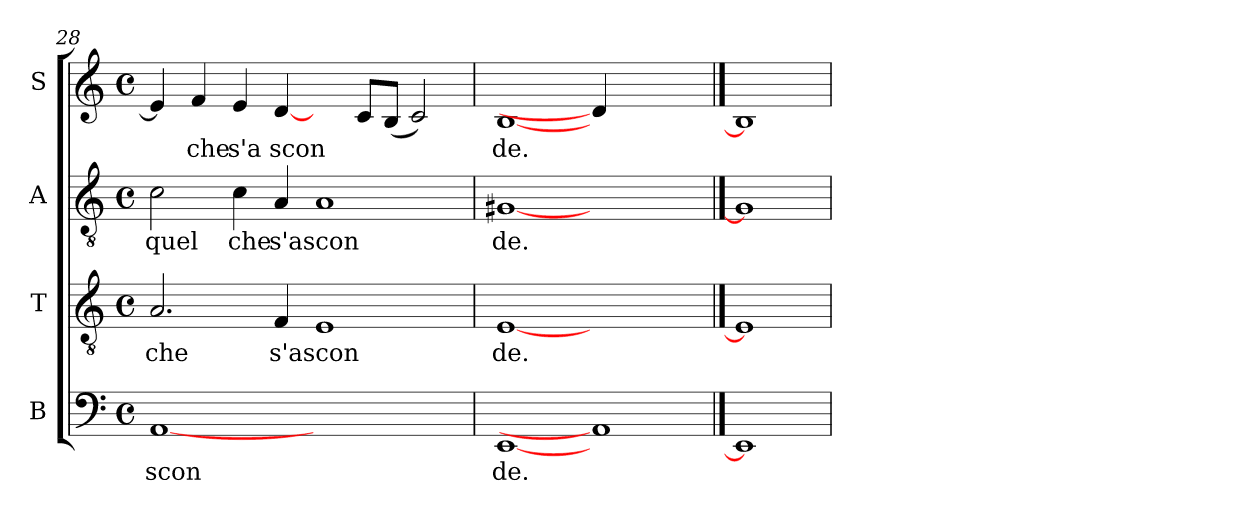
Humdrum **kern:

**kern	**text	**kern	**text	**kern	**text	**kern	**text
*part4	*part4	*part3	*part3	*part2	*part2	*part1	*part1
*staff4	*staff4	*staff3	*staff3	*staff2	*staff2	*staff1	*staff1
*I"B	*	*I"T	*	*I"A	*	*I"S	*
*clefF4	*	*clefGv2	*	*clefGv2	*	*clefG2	*
*k[]	*	*k[]	*	*k[]	*	*k[]	*
*C:	*	*C:	*	*C:	*	*C:	*
*M4/4	*	*M4/4	*	*M4/4	*	*M4/4	*
*met(c)	*	*met(c)	*	*met(c)	*	*met(c)	*
=28	=28	=28	=28	=28	=28	=28	=28
!	!LO:LY:b:cj	!	!LO:LY:b:cj	!	!LO:LY:b:cj	!	!LO:LY:b:cj
[1AA	scon	2.A/	che	2c\	quel	4e/]	.
!	!	!	!	!	!	!	!LO:LY:b:cj
.	.	.	.	.	.	4f/	che
!	!	!	!	!	!LO:LY:b:cj	!	!LO:LY:b:cj
.	.	.	.	4c\	che	4e/	s'a
!	!	!	!LO:LY:b:cj	!	!LO:LY:b:cj	!	!LO:LY:b:cj
.	.	4F/	s'ascon-	4A/	s'ascon-	[4d/	scon
!	!	!	!LO:LY:b:cj	!	!LO:LY:b:cj	!	!
1ryy	.	1E	--	1A	--	4ryy	.
!	!	!	!	!	!	!	!LO:LY:b:cj
.	.	.	.	.	.	8c/L	.
!	!	!	!	!	!	!	!LO:LY:b:cj
.	.	.	.	.	.	(>8B/J	.
!	!	!	!	!	!	!	!LO:LY:b:cj
.	.	.	.	.	.	2c/)	.
=29	=29	=29	=29	=29	=29	=29	=29
!	!LO:LY:b:cj	!	!LO:LY:b:cj	!	!LO:LY:b:cj	!	!LO:LY:b:cj
[1EE	de.	[1E	-de.	[1G#X	-de.	[1B	de.
1AA]	.	1ryy	.	1ryy	.	4d/]	.
.	.	.	.	.	.	2.ryy	.
==30	==30	==30	==30	==30	==30	==30	==30
1EE]	.	1E]	.	1G#]	.	1B]	.
=	=	=	=	=	=	=	=
*-	*-	*-	*-	*-	*-	*-	*-
